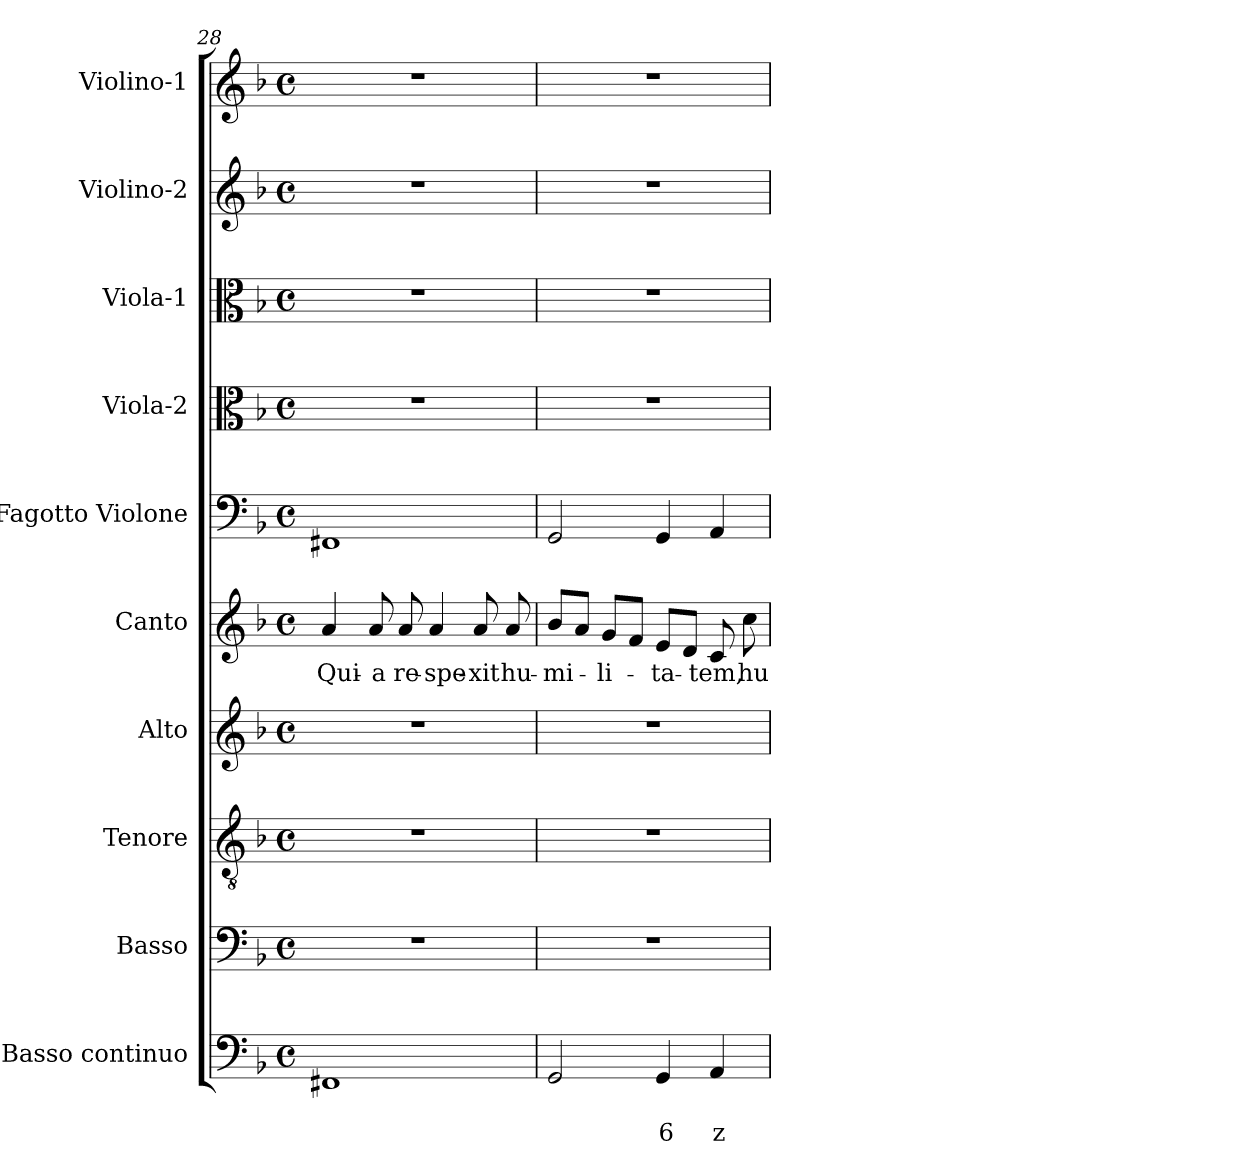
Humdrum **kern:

**kern	**text	**text	**kern	**kern	**kern	**kern	**text	**kern	**kern	**kern	**kern	**kern
*part10	*part10	*part10	*part9	*part8	*part7	*part6	*part6	*part5	*part4	*part3	*part2	*part1
*staff10	*staff10	*staff10	*staff9	*staff8	*staff7	*staff6	*staff6	*staff5	*staff4	*staff3	*staff2	*staff1
*I"Basso continuo	*	*	*I"Basso	*I"Tenore	*I"Alto	*I"Canto	*	*I"Fagotto Violone	*I"Viola-2	*I"Viola-1	*I"Violino-2	*I"Violino-1
*clefF4	*	*	*clefF4	*clefGv2	*clefG2	*clefG2	*	*clefF4	*clefC3	*clefC3	*clefG2	*clefG2
*k[b-]	*	*	*k[b-]	*k[b-]	*k[b-]	*k[b-]	*	*k[b-]	*k[b-]	*k[b-]	*k[b-]	*k[b-]
*F:	*	*	*F:	*F:	*F:	*F:	*	*F:	*F:	*F:	*F:	*F:
*M4/4	*	*	*M4/4	*M4/4	*M4/4	*M4/4	*	*M4/4	*M4/4	*M4/4	*M4/4	*M4/4
*met(c)	*	*	*met(c)	*met(c)	*met(c)	*met(c)	*	*met(c)	*met(c)	*met(c)	*met(c)	*met(c)
=28	=28	=28	=28	=28	=28	=28	=28	=28	=28	=28	=28	=28
!	!	!	!	!	!	!	!LO:LY:b	!	!	!	!	!
1FF#X	.	.	1r	1r	1r	4a/	Qui-	1FF#X	1r	1r	1r	1r
!	!	!	!	!	!	!	!LO:LY:b	!	!	!	!	!
.	.	.	.	.	.	8a/	-a	.	.	.	.	.
!	!	!	!	!	!	!	!LO:LY:b	!	!	!	!	!
.	.	.	.	.	.	8a/	re-	.	.	.	.	.
!	!	!	!	!	!	!	!LO:LY:b	!	!	!	!	!
.	.	.	.	.	.	4a/	-spe-	.	.	.	.	.
!	!	!	!	!	!	!	!LO:LY:b	!	!	!	!	!
.	.	.	.	.	.	8a/	-xit	.	.	.	.	.
!	!	!	!	!	!	!	!LO:LY:b	!	!	!	!	!
.	.	.	.	.	.	8a/	hu-	.	.	.	.	.
=29	=29	=29	=29	=29	=29	=29	=29	=29	=29	=29	=29	=29
!	!	!	!	!	!	!	!LO:LY:b	!	!	!	!	!
2GG/	.	.	1r	1r	1r	8b-/L	-mi-	2GG/	1r	1r	1r	1r
.	.	.	.	.	.	8a/J	.	.	.	.	.	.
!	!	!	!	!	!	!	!LO:LY:b	!	!	!	!	!
.	.	.	.	.	.	8g/L	-li-	.	.	.	.	.
.	.	.	.	.	.	8f/J	.	.	.	.	.	.
!	!	!LO:LY:b	!	!	!	!	!	!	!	!	!	!
!	!	!	!	!	!	!	!LO:LY:b	!	!	!	!	!
4GG/	.	6	.	.	.	8e/L	-ta-	4GG/	.	.	.	.
.	.	.	.	.	.	8d/J	.	.	.	.	.	.
!	!	!LO:LY:b	!	!	!	!	!	!	!	!	!	!
!	!	!	!	!	!	!	!LO:LY:b	!	!	!	!	!
4AA/	.	z	.	.	.	8c/	-tem,	4AA/	.	.	.	.
!	!	!	!	!	!	!	!LO:LY:b	!	!	!	!	!
.	.	.	.	.	.	8cc\	hu-	.	.	.	.	.
=	=	=	=	=	=	=	=	=	=	=	=	=
*-	*-	*-	*-	*-	*-	*-	*-	*-	*-	*-	*-	*-
